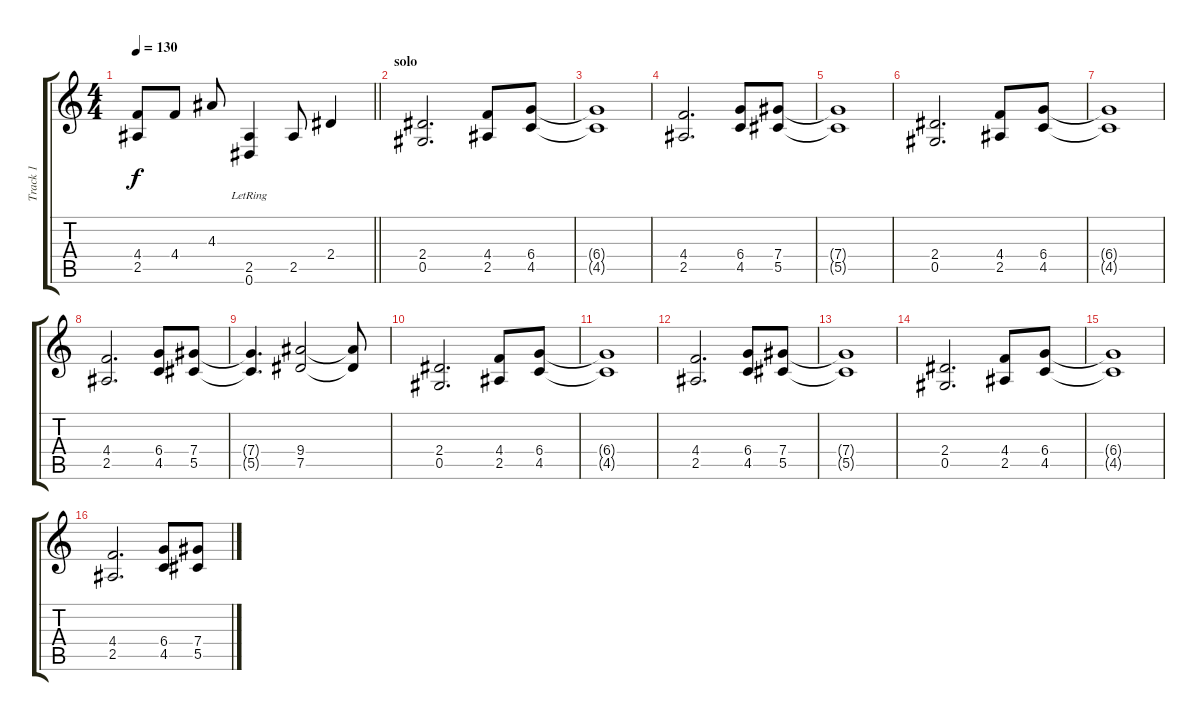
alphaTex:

\track ("Track 1" "Track 1") {instrument distortionguitar}
\staff {score tabs}
\tuning (Eb4 Bb3 Gb3 Db3 Ab2 Eb2) {hide}
\ts (4 4)
\tempo 130
\clef g2
\barLineRight lightlight
\ks c
(4.4{t} 2.5{t}).8{dy f} 4.4.8 4.3.8 (2.5{lr} 0.6).4 2.5.8 2.4.4 |
\section ("" "solo")
(2.4 0.5).2{d volume 9} (4.4 2.5).8 (6.4 4.5).8 |
(6.4{t} 4.5{t}).1 |
(4.4 2.5).2{d} (6.4 4.5).8 (7.4 5.5).8 |
(7.4{t} 5.5{t}).1 |
(2.4 0.5).2{d} (4.4 2.5).8 (6.4 4.5).8 |
(6.4{t} 4.5{t}).1 |
(4.4 2.5).2{d} (6.4 4.5).8 (7.4 5.5).8 |
(7.4{t} 5.5{t}).4{d} (9.4 7.5).2 (9.4{t} 7.5{t}).8 |
(2.4 0.5).2{d} (4.4 2.5).8 (6.4 4.5).8 |
(6.4{t} 4.5{t}).1 |
(4.4 2.5).2{d} (6.4 4.5).8 (7.4 5.5).8 |
(7.4{t} 5.5{t}).1 |
(2.4 0.5).2{d} (4.4 2.5).8 (6.4 4.5).8 |
(6.4{t} 4.5{t}).1 |
(4.4 2.5).2{d} (6.4 4.5).8 (7.4 5.5).8
